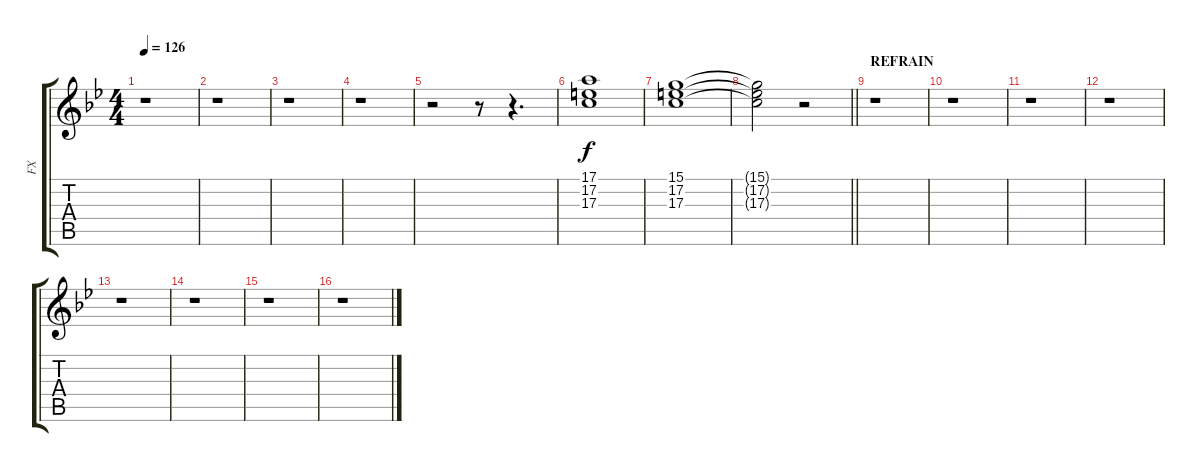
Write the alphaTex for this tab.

\track ("FX" "FX") {instrument seashore}
\staff {score tabs}
\tuning (E4 B3 G3 D3 A2 E2) {hide}
\ts (4 4)
\tempo 126
\clef g2
\ks bb
r.1{dy f} |
r.1 |
r.1 |
r.1 |
r.2 r.8 r.4{d} |
(17.1 17.2 17.3).1 |
(15.1 17.2 17.3).1 |
\barLineRight lightlight
(15.1{t} 17.2{t} 17.3{t}).2 r.2 |
\section ("" "REFRAIN")
r.1 |
r.1 |
r.1 |
r.1 |
r.1 |
r.1 |
r.1 |
r.1
